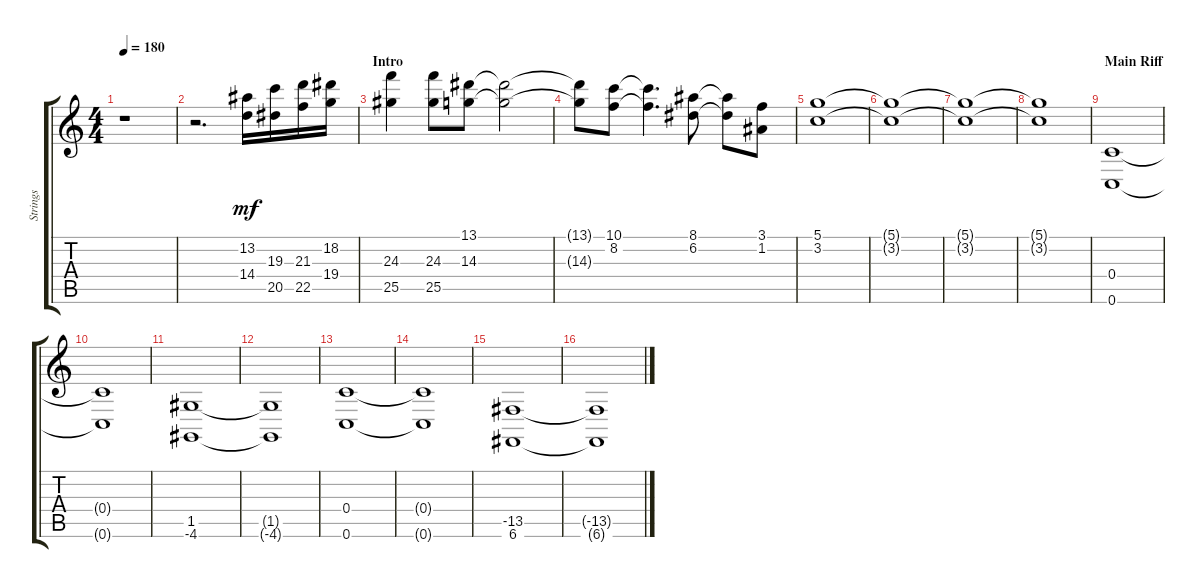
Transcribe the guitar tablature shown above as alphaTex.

\track ("Strings" "Strings") {instrument electricguitarclean}
\staff {score tabs}
\tuning (D4 A3 F3 C3 G2 C2) {hide}
\ts (4 4)
\tempo 180
\clef g2
\ks aminor
r.1{dy mf instrument electricguitarclean} |
r.2{d} (13.2 14.4).16 (19.3 20.5).16 (21.3 22.5).16 (18.2 19.4).16 |
\section ("" "Intro")
(24.3 25.5).4 (24.3 25.5).8 (13.1 14.3).8 (13.1{t} 14.3{t}).2 |
(13.1{t} 14.3{t}).8 (10.1 8.2).8 (10.1{t} 8.2{t}).4{d} (8.1 6.2).8 (8.1{t} 6.2{t}).8 (3.1 1.2).8 |
(5.1 3.2).1 |
(5.1{t} 3.2{t}).1 |
(5.1{t} 3.2{t}).1 |
(5.1{t} 3.2{t}).1 |
\section ("" "Main Riff")
(0.4 0.6).1 |
(0.4{t} 0.6{t}).1 |
(1.5 -4.6).1 |
(1.5{t} -4.6{t}).1 |
(0.4 0.6).1 |
(0.4{t} 0.6{t}).1 |
(-13.5 6.6).1 |
(-13.5{t} 6.6{t}).1
